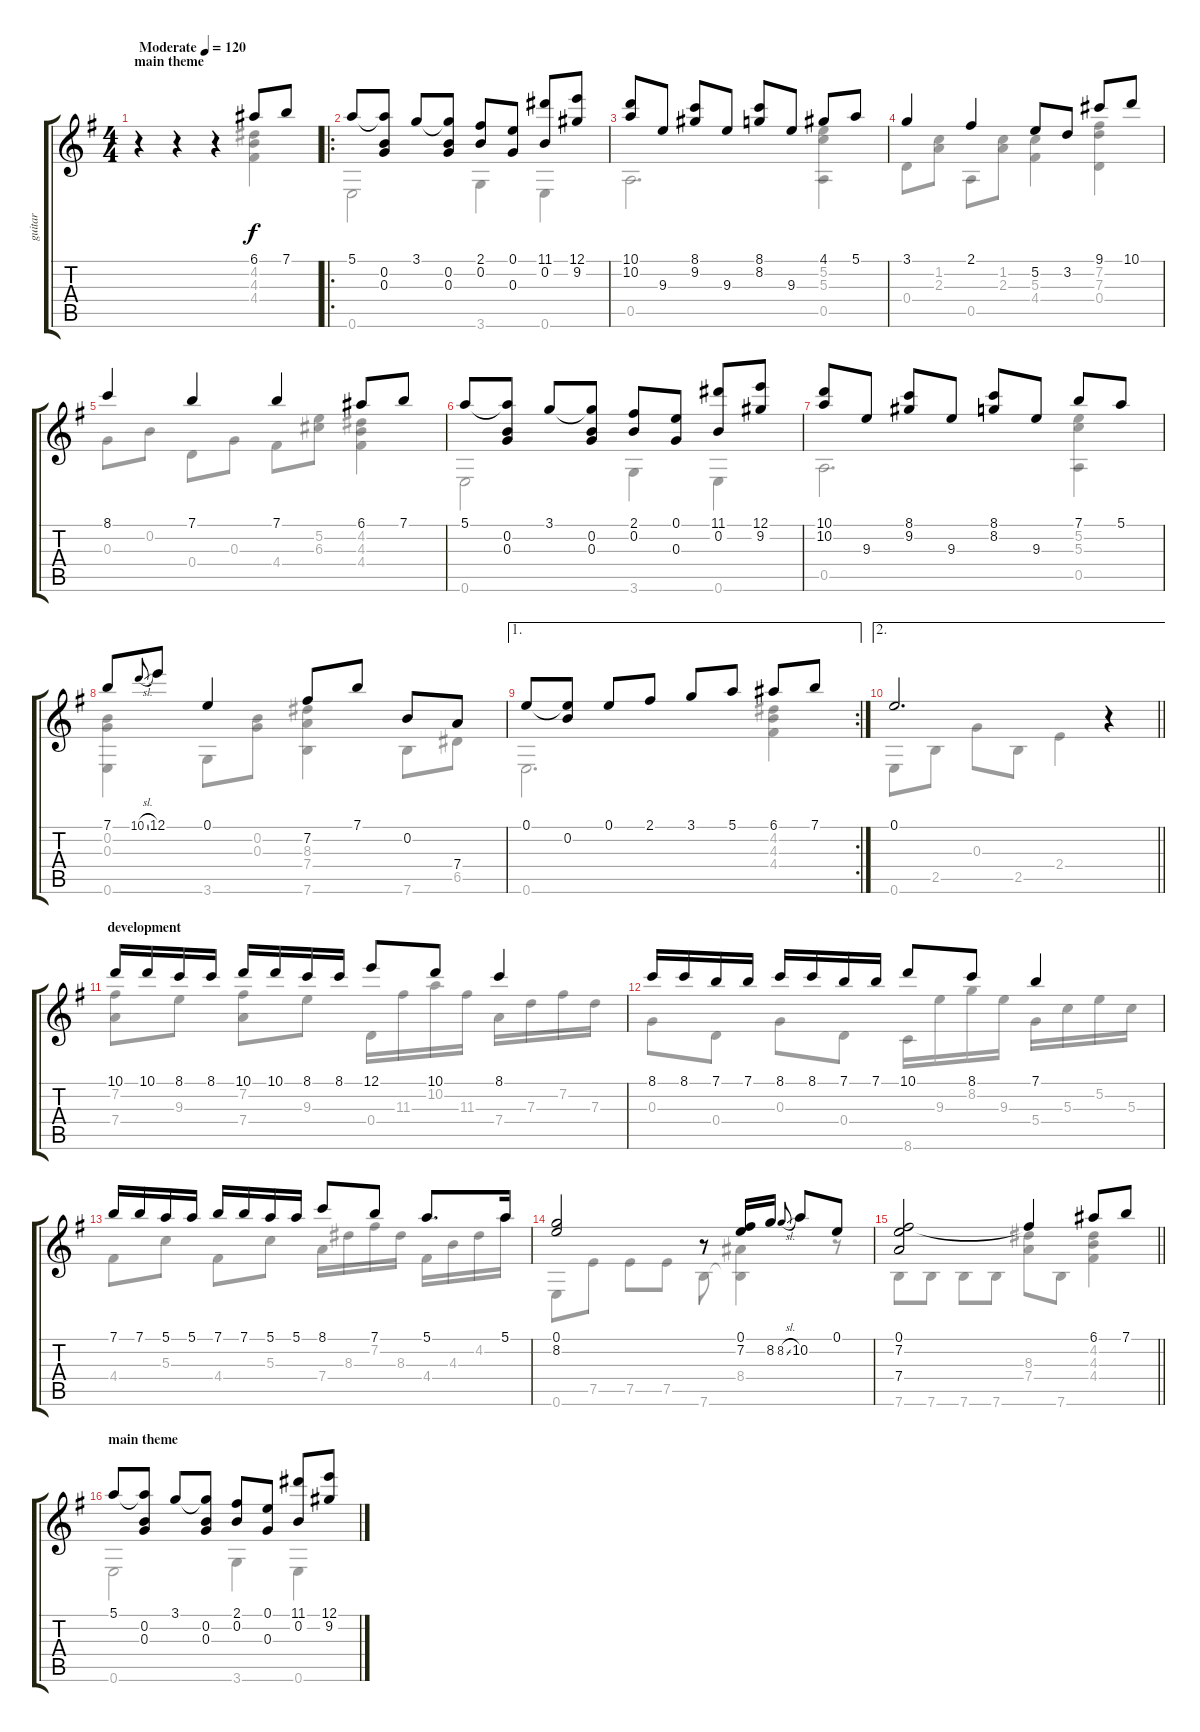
\track ("guitar" "guitar") {instrument acousticguitarsteel}
\staff {score tabs}
\tuning (E4 B3 G3 D3 A2 E2) {hide}
\voice
\ts (4 4)
\section ("" "main theme")
\tempo (120 "Moderate")
\tempo 60
\tempo (120 "Moderate")
\clef g2
\ks g
r.4{dy f instrument acousticguitarsteel} r.4 r.4 6.1.8 7.1.8 |
\ro
5.1.8 (5.1{t} 0.2 0.3).8 3.1.8 (3.1{t} 0.2 0.3).8 (2.1 0.2).8 (0.1 0.3).8 (11.1 0.2).8 (12.1 9.2).8 |
(10.1 10.2).8 9.3.8 (8.1 9.2).8 9.3.8 (8.1 8.2).8 9.3.8 4.1.8 5.1.8 |
3.1.4 2.1.4 5.2.8 3.2.8 9.1.8 10.1.8 |
8.1.4 7.1.4 7.1.4 6.1.8 7.1.8 |
5.1.8 (5.1{t} 0.2 0.3).8 3.1.8 (3.1{t} 0.2 0.3).8 (2.1 0.2).8 (0.1 0.3).8 (11.1 0.2).8 (12.1 9.2).8 |
(10.1 10.2).8 9.3.8 (8.1 9.2).8 9.3.8 (8.1 8.2).8 9.3.8 7.1.8 5.1.8 |
7.1.8 10.1{sl}.8{gr onbeat} 12.1.8 0.1.4 7.2.8 7.1.8 0.2.8 7.4.8 |
\ae 1
\rc 2
0.1.8 (0.1{t} 0.2).8 0.1.8 2.1.8 3.1.8 5.1.8 6.1.8 7.1.8 |
\ae 2
\barLineRight lightlight
0.1.2{d} r.4 |
\section ("" "development")
10.1.16 10.1.16 8.1.16 8.1.16 10.1.16 10.1.16 8.1.16 8.1.16 12.1.8 10.1.8 8.1.4 |
8.1.16 8.1.16 7.1.16 7.1.16 8.1.16 8.1.16 7.1.16 7.1.16 10.1.8 8.1.8 7.1.4 |
7.1.16 7.1.16 5.1.16 5.1.16 7.1.16 7.1.16 5.1.16 5.1.16 8.1.8 7.1.8 5.1.8{d} 5.1.16 |
(0.1 8.2).2 r.8 (0.1 7.2).16 8.2.16 8.2{sl}.8{gr onbeat} 10.2.8 0.1.8 |
\barLineRight lightlight
(0.1 7.2 7.4).2 7.2{t}.4 6.1.8 7.1.8 |
\section ("" "main theme")
5.1.8 (5.1{t} 0.2 0.3).8 3.1.8 (3.1{t} 0.2 0.3).8 (2.1 0.2).8 (0.1 0.3).8 (11.1 0.2).8 (12.1 9.2).8
\voice
\clef g2
\ottava regular
\simile none
\ks g
r.4{dy f} r.4 r.4 (4.2 4.3 4.4).4 |
0.6.2 3.6.4 0.6.4 |
0.5.2{d} (5.2 5.3 0.5).4 |
0.4.8 (1.2 2.3).8 0.5.8 (1.2 2.3).8 (5.3 4.4).4 (7.2 7.3 0.4).4 |
0.3.8 0.2.8 0.4.8 0.3.8 4.4.8 (5.2 6.3).8 (4.2 4.3 4.4).4 |
0.6.2 3.6.4 0.6.4 |
0.5.2{d} (5.2 5.3 0.5).4 |
(0.2 0.3 0.6).4 3.6.8 (0.2 0.3).8 (8.3 7.4 7.6).4 7.6.8 6.5.8 |
0.6.2{d} (4.2 4.3 4.4).4 |
\barLineRight lightlight
0.6.8 2.5.8 0.3.8 2.5.8 2.4.4 r.4 |
(7.2 7.4).8 9.3.8 (7.2 7.4).8 9.3.8 0.4.16 11.3.16 10.2.16 11.3.16 7.4.16 7.3.16 7.2.16 7.3.16 |
0.3.8 0.4.8 0.3.8 0.4.8 8.6.16 9.3.16 8.2.16 9.3.16 5.4.16 5.3.16 5.2.16 5.3.16 |
4.4.8 5.3.8 4.4.8 5.3.8 7.4.16 8.3.16 7.2.16 8.3.16 4.4.16 4.3.16 4.2.16 5.1.16 |
0.6.8 7.5.8 7.5.8 7.5.8 7.6.8 (8.4 7.6{t}).4 r.8 |
\barLineRight lightlight
7.6.8 7.6.8 7.6.8 7.6.8 (8.3 7.4).8 7.6.8 (4.2 4.3 4.4).4 |
0.6.2 3.6.4 0.6.4
